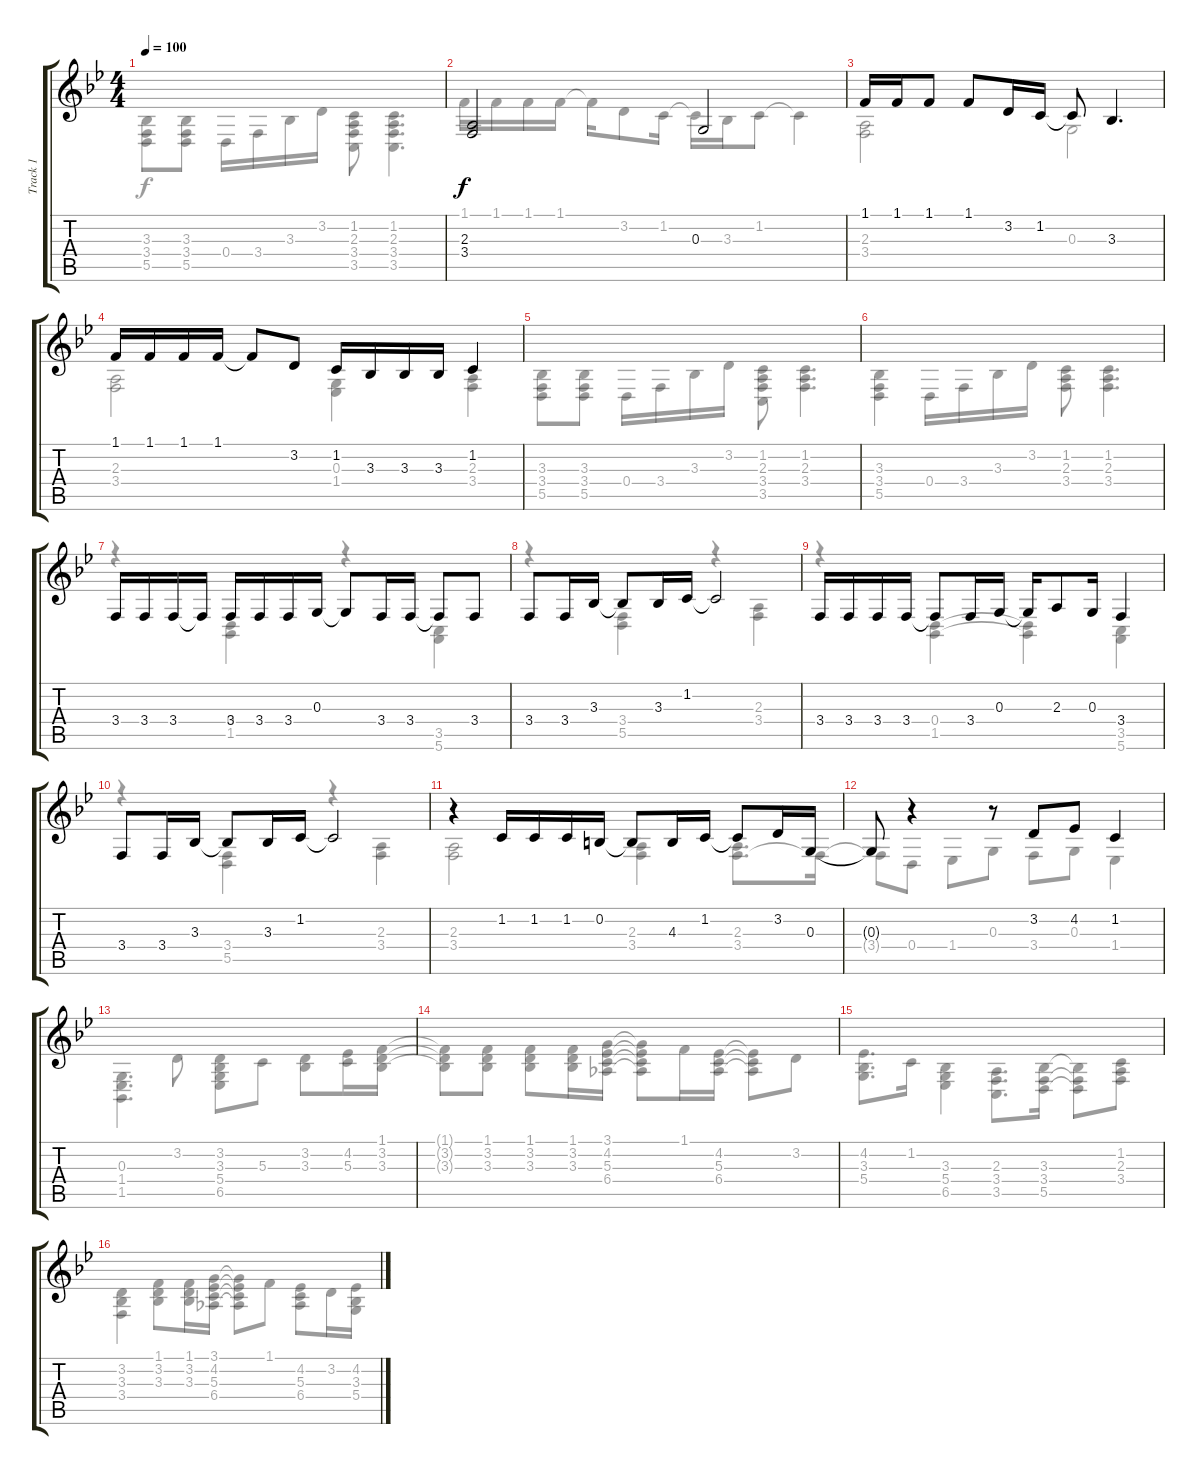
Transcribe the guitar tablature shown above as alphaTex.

\track ("Track 1" "Track 1") {instrument acousticgrandpiano}
\staff {score tabs}
\tuning (E4 B3 G3 D3 A2 E2) {hide}
\voice
\ts (4 4)
\tempo 100
\clef g2
\ks gminor
|
(2.3 3.4).2 0.3.2 |
1.1.16 1.1.16 1.1.8 1.1.8 3.2.16 1.2.16 1.2{t}.8 3.3.4{d} |
1.1.16 1.1.16 1.1.16 1.1.16 1.1{t}.8 3.2.8 1.2.16 3.3.16 3.3.16 3.3.16 1.2.4 |
|
|
3.4.16 3.4.16 3.4.16 3.4{t}.16 3.4.16 3.4.16 3.4.16 0.3.16 0.3{t}.8 3.4.16 3.4.16 3.4{t}.8 3.4.8 |
3.4.8 3.4.16 3.3.16 3.3{t}.8 3.3.16 1.2.16 1.2{t}.2 |
3.4.16 3.4.16 3.4.16 3.4.16 3.4{t}.8 3.4.16 0.3.16 0.3{t}.16 2.3.8 0.3.16 3.4.4 |
3.4.8 3.4.16 3.3.16 3.3{t}.8 3.3.16 1.2.16 1.2{t}.2 |
r.4 1.2.16 1.2.16 1.2.16 0.2.16 0.2{t}.8 4.3.16 1.2.16 1.2{t}.8 3.2.16 0.3.16 |
0.3{t}.8 r.4 r.8 3.2.8 4.2.8 1.2.4 |
|
|
|
\voice
\clef g2
\ottava regular
\simile none
\ks gminor
(3.3 3.4 5.5).8{dy f} (3.3 3.4 5.5).8 0.4.16 3.4.16 3.3.16 3.2.16 (1.2 2.3 3.4 3.5).8 (1.2 2.3 3.4 3.5).4{d} |
1.1.16 1.1.16 1.1.16 1.1.16 1.1{t}.16 3.2.8 1.2.16 1.2{t}.16 3.3.16 1.2.8 1.2{t}.4 |
(2.3 3.4).2 0.3.2 |
(2.3 3.4).2 (0.3 1.4).4 (2.3 3.4).4 |
(3.3 3.4 5.5).8 (3.3 3.4 5.5).8 0.4.16 3.4.16 3.3.16 3.2.16 (1.2 2.3 3.4 3.5).8 (1.2 2.3 3.4).4{d} |
(3.3 3.4 5.5).4 0.4.16 3.4.16 3.3.16 3.2.16 (1.2 2.3 3.4).8 (1.2 2.3 3.4).4{d} |
r.4 (0.4 1.5).4 r.4 (3.5 5.6).4 |
r.4 (3.4 5.5).4 r.4 (2.3 3.4).4 |
r.4 (0.4 1.5).4 (0.4{t} 1.5{t}).4 (3.5 5.6).4 |
r.4 (3.4 5.5).4 r.4 (2.3 3.4).4 |
(2.3 3.4).2 (2.3 3.4).4 (2.3 3.4).8{d} 3.4{t}.16 |
3.4{t}.8 0.4.8 1.4.8 0.3.8 3.4.8 0.3.8 1.4.4 |
(0.3 1.4 1.5).4{d} 3.2.8 (3.2 3.3 5.4 6.5).8 5.3.8 (3.2 3.3).8 (4.2 5.3).16 (1.1 3.2 3.3).16 |
(1.1{t} 3.2{t} 3.3{t}).8 (1.1 3.2 3.3).8 (1.1 3.2 3.3).8 (1.1 3.2 3.3).16 (3.1 4.2 5.3 6.4).16 (3.1{t} 4.2{t} 5.3{t} 6.4{t}).8 1.1.16 (4.2 5.3 6.4).16 (4.2{t} 5.3{t} 6.4{t}).8 3.2.8 |
(4.2 3.3 5.4).8{d} 1.2.16 (3.3 5.4 6.5).4 (2.3 3.4 3.5).8{d} (3.3 3.4 5.5).16 (3.3{t} 3.4{t} 5.5{t}).8 (1.2 2.3 3.4).8 |
(3.2 3.3 3.4).4 (1.1 3.2 3.3).8 (1.1 3.2 3.3).16 (3.1 4.2 5.3 6.4).16 (3.1{t} 4.2{t} 5.3{t} 6.4{t}).8 1.1.8 (4.2 5.3 6.4).8 3.2.16 (4.2 3.3 5.4).16
